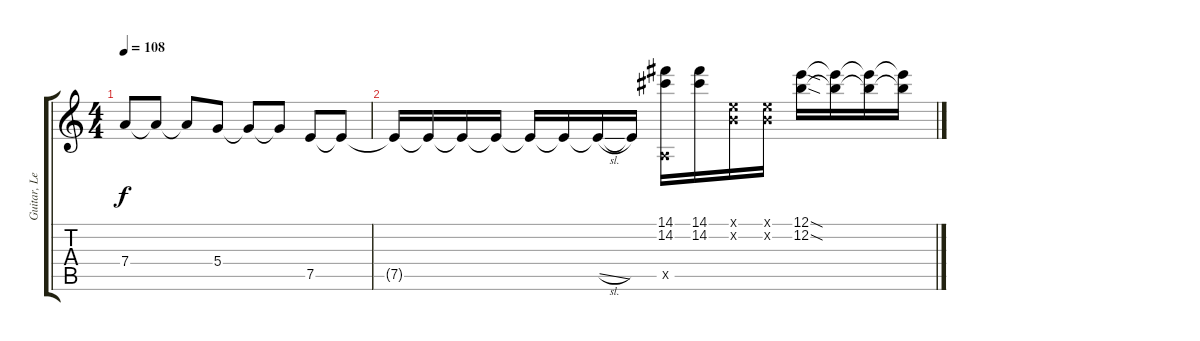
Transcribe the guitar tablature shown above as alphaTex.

\track ("Guitar, Lead" "Guitar, Le") {mute instrument overdrivenguitar}
\staff {score tabs}
\tuning (E4 B3 G3 D3 A2 E2) {hide}
\ts (4 4)
\tempo 108
\clef g2
\ks c
7.4.8{dy f} 7.4{t}.8 7.4{t}.8 5.4.8 5.4{t}.8 5.4{t}.8 7.5.8 7.5{t}.8 |
7.5{t}.16 7.5{t}.16 7.5{t}.16 7.5{t}.16 7.5{t}.16 7.5{t}.16 7.5{sl t}.16 7.5{t}.16 (14.1 14.2 0.5{x}).16 (14.1 14.2).16 (0.1{x} 0.2{x}).16 (0.1{x} 0.2{x}).16 (12.1{sod} 12.2{sod}).16 (12.1{t} 12.2{t}).16 (12.1{t} 12.2{t}).16 (12.1{t} 12.2{t}).16
